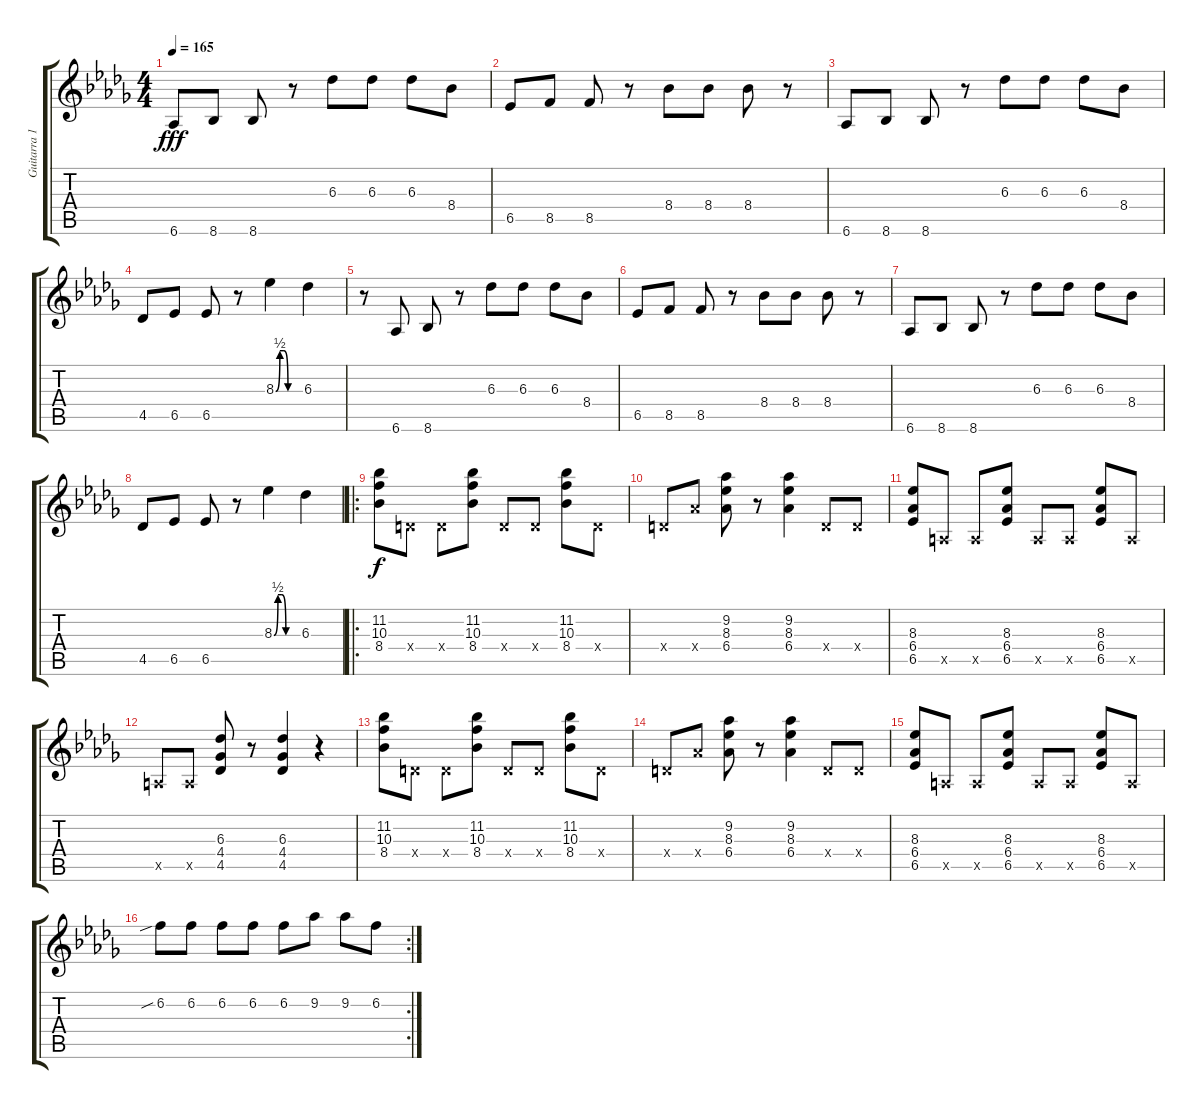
\track ("Guitarra 1 (guitar 1)" "Guitarra 1") {instrument distortionguitar}
\staff {score tabs}
\tuning (E4 B3 G3 D3 A2 D2) {hide}
\ts (4 4)
\tempo 165
\clef g2
\ks db
6.6.8{dy fff} 8.6.8 8.6.8 r.8 6.3.8 6.3.8 6.3.8 8.4.8 |
6.5.8 8.5.8 8.5.8 r.8 8.4.8 8.4.8 8.4.8 r.8 |
6.6.8 8.6.8 8.6.8 r.8 6.3.8 6.3.8 6.3.8 8.4.8 |
4.5.8 6.5.8 6.5.8 r.8 8.3{be (custom 0 0 10 2 20 2 30 0 60 0)}.4 6.3.4 |
r.8 6.6.8 8.6.8 r.8 6.3.8 6.3.8 6.3.8 8.4.8 |
6.5.8 8.5.8 8.5.8 r.8 8.4.8 8.4.8 8.4.8 r.8 |
6.6.8 8.6.8 8.6.8 r.8 6.3.8 6.3.8 6.3.8 8.4.8 |
4.5.8 6.5.8 6.5.8 r.8 8.3{be (custom 0 0 10 2 20 2 30 0 60 0)}.4 6.3.4 |
\ro
(11.2 10.3 8.4).8{dy f} 0.4{x}.8 0.4{x}.8 (11.2 10.3 8.4).8 0.4{x}.8 0.4{x}.8 (11.2 10.3 8.4).8 0.4{x}.8 |
0.4{x}.8 6.4{x}.8 (9.2 8.3 6.4).8 r.8 (9.2 8.3 6.4).4 0.4{x}.8 0.4{x}.8 |
(8.3 6.4 6.5).8 0.5{x}.8 0.5{x}.8 (8.3 6.4 6.5).8 0.5{x}.8 0.5{x}.8 (8.3 6.4 6.5).8 0.5{x}.8 |
0.5{x}.8 0.5{x}.8 (6.3 4.4 4.5).8 r.8 (6.3 4.4 4.5).4 r.4 |
(11.2 10.3 8.4).8 0.4{x}.8 0.4{x}.8 (11.2 10.3 8.4).8 0.4{x}.8 0.4{x}.8 (11.2 10.3 8.4).8 0.4{x}.8 |
0.4{x}.8 6.4{x}.8 (9.2 8.3 6.4).8 r.8 (9.2 8.3 6.4).4 0.4{x}.8 0.4{x}.8 |
(8.3 6.4 6.5).8 0.5{x}.8 0.5{x}.8 (8.3 6.4 6.5).8 0.5{x}.8 0.5{x}.8 (8.3 6.4 6.5).8 0.5{x}.8 |
\rc 2
6.2{sib}.8 6.2.8 6.2.8 6.2.8 6.2.8 9.2.8 9.2.8 6.2.8
